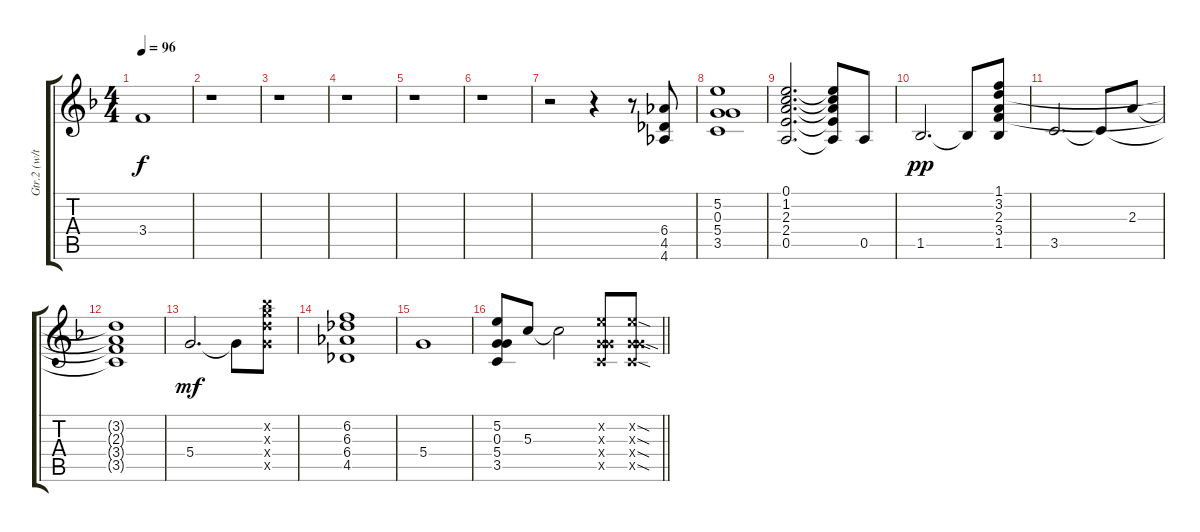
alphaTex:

\track ("Gtr.2 (w/tremolo in 16ths) - James Dean " "Gtr.2 (w/t") {instrument electricguitarclean}
\staff {score tabs}
\tuning (E4 B3 G3 D3 A2 E2) {hide}
\ts (4 4)
\tempo 96
\clef g2
\ks f
3.4{t}.1{dy f} |
r.1 |
r.1 |
r.1 |
r.1 |
r.1 |
r.2 r.4 r.8 (6.4 4.5 4.6).8 |
(5.2 0.3 5.4 3.5).1 |
(0.1 1.2 2.3 2.4 0.5).2{d} (0.1{t} 1.2{t} 2.3{t} 2.4{t} 0.5{t}).8 0.5.8 |
1.5.2{d dy pp} 1.5{t}.8 (1.1 3.2 2.3 3.4 1.5).8 |
3.5.2{d} 3.5{t}.8 2.3.8 |
(3.2{t} 2.3{t} 3.4{t} 3.5{t}).1 |
5.4.2{d dy mf} 5.4{t}.8 (11.2{x} 12.3{x} 12.4{x} 10.5{x}).8 |
(6.2 6.3 6.4 4.5).1 |
5.4.1 |
\barLineRight lightlight
(5.2 0.3 5.4 3.5).8 5.3.8 5.3{t}.2 (5.2{x} 0.3{x} 5.4{x} 3.5{x}).8 (5.2{sod x} 0.3{sod x} 5.4{sod x} 3.5{sod x}).8
